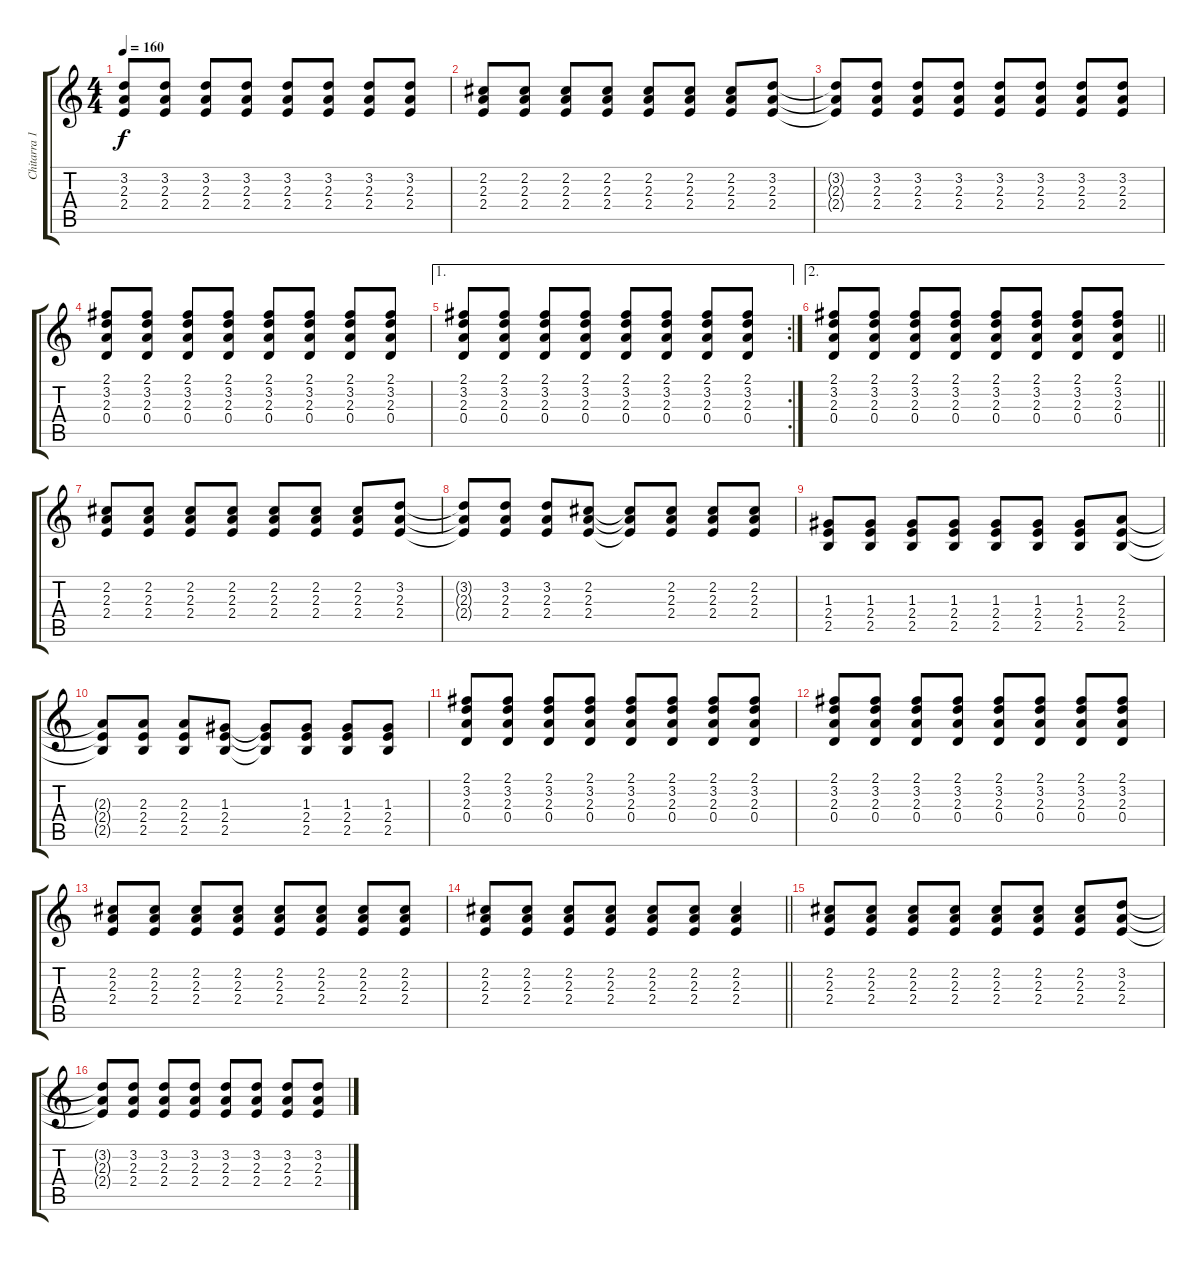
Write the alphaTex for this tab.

\track ("Chitarra 1" "Chitarra 1") {instrument overdrivenguitar}
\staff {score tabs}
\tuning (E4 B3 G3 D3 A2 E2) {hide}
\ts (4 4)
\tempo 160
\clef g2
\ks c
(3.2{t} 2.3{t} 2.4{t}).8{dy f} (3.2 2.3 2.4).8 (3.2 2.3 2.4).8 (3.2 2.3 2.4).8 (3.2 2.3 2.4).8 (3.2 2.3 2.4).8 (3.2 2.3 2.4).8 (3.2 2.3 2.4).8 |
(2.2 2.3 2.4).8 (2.2 2.3 2.4).8 (2.2 2.3 2.4).8 (2.2 2.3 2.4).8 (2.2 2.3 2.4).8 (2.2 2.3 2.4).8 (2.2 2.3 2.4).8 (3.2 2.3 2.4).8 |
(3.2{t} 2.3{t} 2.4{t}).8 (3.2 2.3 2.4).8 (3.2 2.3 2.4).8 (3.2 2.3 2.4).8 (3.2 2.3 2.4).8 (3.2 2.3 2.4).8 (3.2 2.3 2.4).8 (3.2 2.3 2.4).8 |
(2.1 3.2 2.3 0.4).8 (2.1 3.2 2.3 0.4).8 (2.1 3.2 2.3 0.4).8 (2.1 3.2 2.3 0.4).8 (2.1 3.2 2.3 0.4).8 (2.1 3.2 2.3 0.4).8 (2.1 3.2 2.3 0.4).8 (2.1 3.2 2.3 0.4).8 |
\ae 1
\rc 2
(2.1 3.2 2.3 0.4).8 (2.1 3.2 2.3 0.4).8 (2.1 3.2 2.3 0.4).8 (2.1 3.2 2.3 0.4).8 (2.1 3.2 2.3 0.4).8 (2.1 3.2 2.3 0.4).8 (2.1 3.2 2.3 0.4).8 (2.1 3.2 2.3 0.4).8 |
\ae 2
\barLineRight lightlight
(2.1 3.2 2.3 0.4).8 (2.1 3.2 2.3 0.4).8 (2.1 3.2 2.3 0.4).8 (2.1 3.2 2.3 0.4).8 (2.1 3.2 2.3 0.4).8 (2.1 3.2 2.3 0.4).8 (2.1 3.2 2.3 0.4).8 (2.1 3.2 2.3 0.4).8 |
(2.2 2.3 2.4).8 (2.2 2.3 2.4).8 (2.2 2.3 2.4).8 (2.2 2.3 2.4).8 (2.2 2.3 2.4).8 (2.2 2.3 2.4).8 (2.2 2.3 2.4).8 (3.2 2.3 2.4).8 |
(3.2{t} 2.3{t} 2.4{t}).8 (3.2 2.3 2.4).8 (3.2 2.3 2.4).8 (2.2 2.3 2.4).8 (2.2{t} 2.3{t} 2.4{t}).8 (2.2 2.3 2.4).8 (2.2 2.3 2.4).8 (2.2 2.3 2.4).8 |
(1.3 2.4 2.5).8 (1.3 2.4 2.5).8 (1.3 2.4 2.5).8 (1.3 2.4 2.5).8 (1.3 2.4 2.5).8 (1.3 2.4 2.5).8 (1.3 2.4 2.5).8 (2.3 2.4 2.5).8 |
(2.3{t} 2.4{t} 2.5{t}).8 (2.3 2.4 2.5).8 (2.3 2.4 2.5).8 (1.3 2.4 2.5).8 (1.3{t} 2.4{t} 2.5{t}).8 (1.3 2.4 2.5).8 (1.3 2.4 2.5).8 (1.3 2.4 2.5).8 |
(2.1 3.2 2.3 0.4).8 (2.1 3.2 2.3 0.4).8 (2.1 3.2 2.3 0.4).8 (2.1 3.2 2.3 0.4).8 (2.1 3.2 2.3 0.4).8 (2.1 3.2 2.3 0.4).8 (2.1 3.2 2.3 0.4).8 (2.1 3.2 2.3 0.4).8 |
(2.1 3.2 2.3 0.4).8 (2.1 3.2 2.3 0.4).8 (2.1 3.2 2.3 0.4).8 (2.1 3.2 2.3 0.4).8 (2.1 3.2 2.3 0.4).8 (2.1 3.2 2.3 0.4).8 (2.1 3.2 2.3 0.4).8 (2.1 3.2 2.3 0.4).8 |
(2.2 2.3 2.4).8 (2.2 2.3 2.4).8 (2.2 2.3 2.4).8 (2.2 2.3 2.4).8 (2.2 2.3 2.4).8 (2.2 2.3 2.4).8 (2.2 2.3 2.4).8 (2.2 2.3 2.4).8 |
\barLineRight lightlight
(2.2 2.3 2.4).8 (2.2 2.3 2.4).8 (2.2 2.3 2.4).8 (2.2 2.3 2.4).8 (2.2 2.3 2.4).8 (2.2 2.3 2.4).8 (2.2 2.3 2.4).4 |
(2.2 2.3 2.4).8 (2.2 2.3 2.4).8 (2.2 2.3 2.4).8 (2.2 2.3 2.4).8 (2.2 2.3 2.4).8 (2.2 2.3 2.4).8 (2.2 2.3 2.4).8 (3.2 2.3 2.4).8 |
(3.2{t} 2.3{t} 2.4{t}).8 (3.2 2.3 2.4).8 (3.2 2.3 2.4).8 (3.2 2.3 2.4).8 (3.2 2.3 2.4).8 (3.2 2.3 2.4).8 (3.2 2.3 2.4).8 (3.2 2.3 2.4).8
